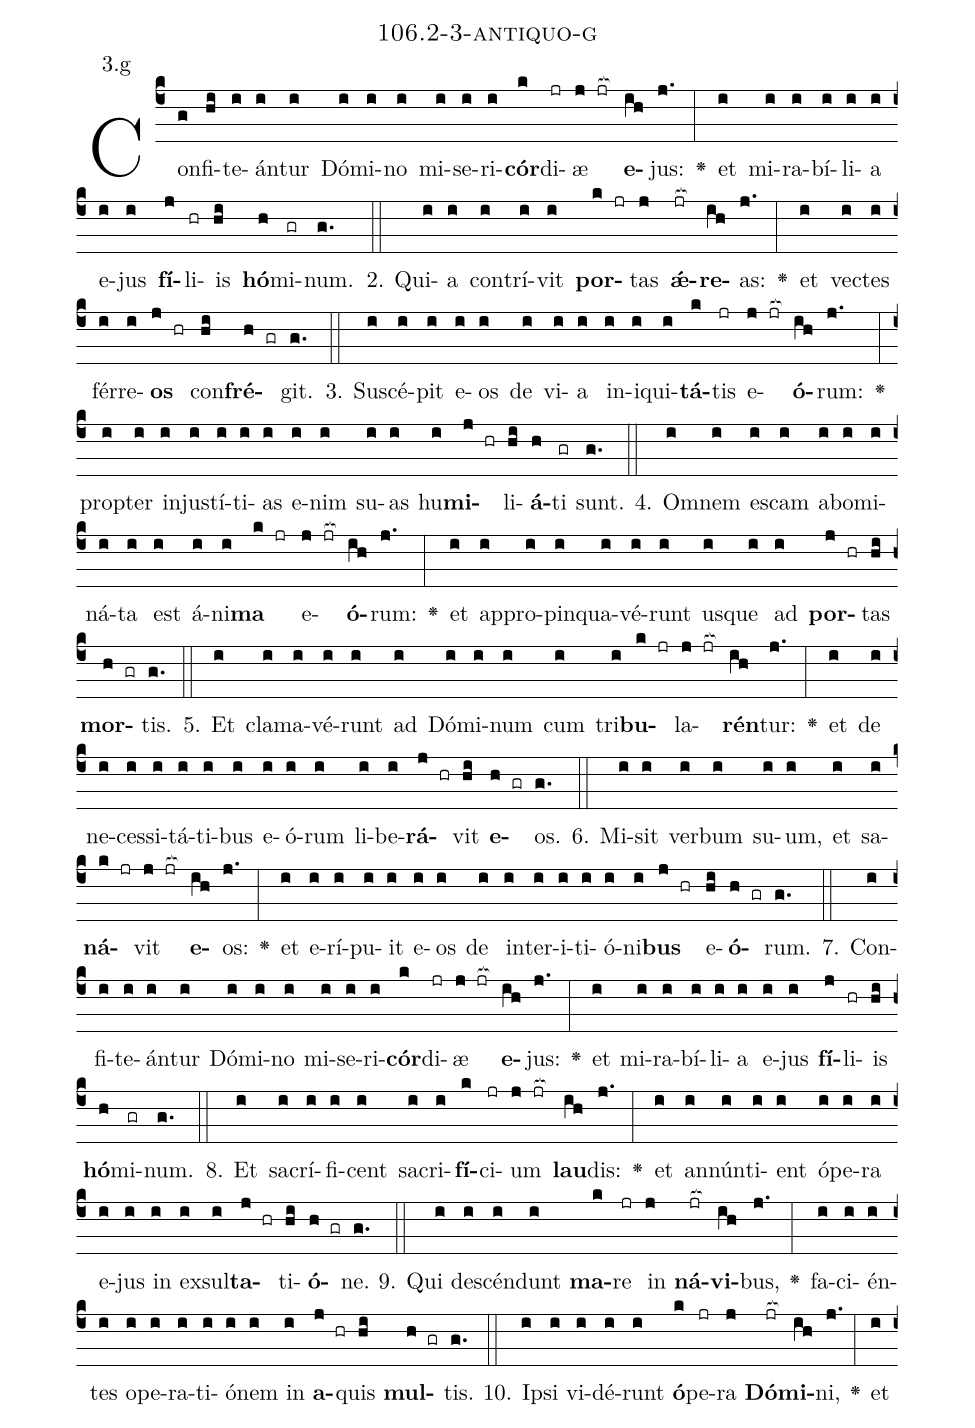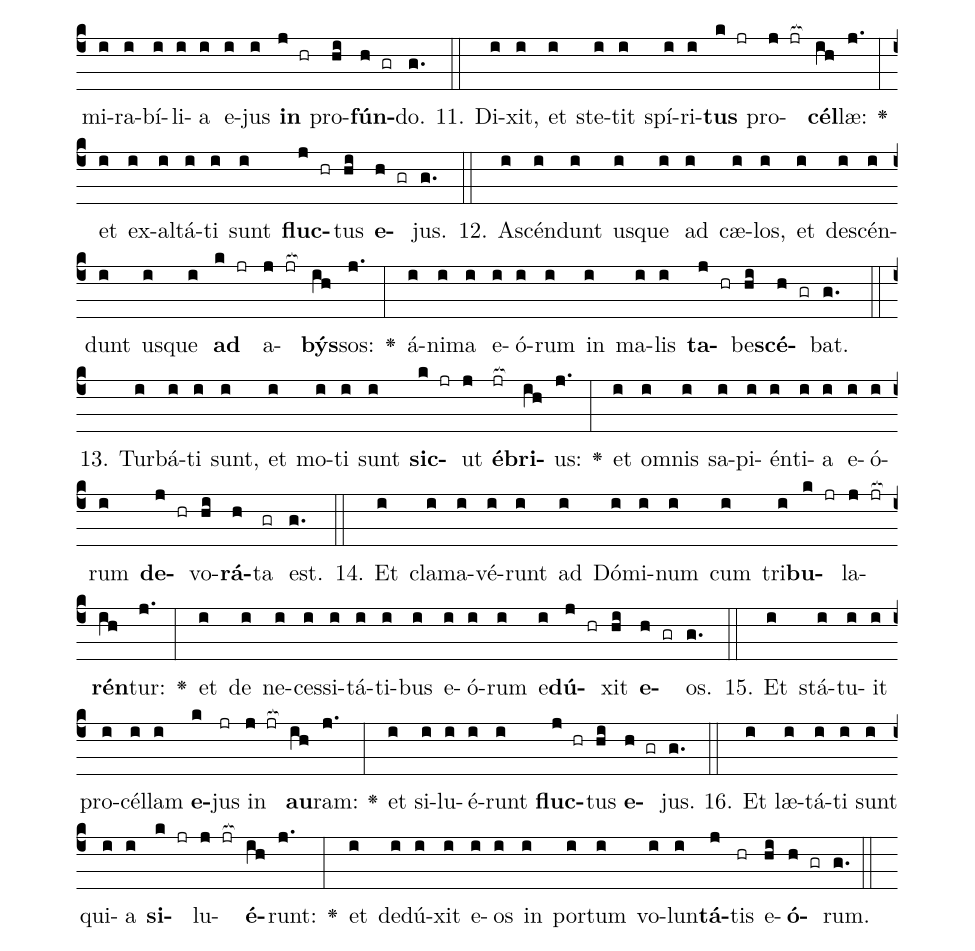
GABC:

name: 106.2-3-antiquo-g;
annotation: 3.g;
%%
(c4)Con(g)fi(hi)te(i)án(i)tur(i) Dó(i)mi(i)no(i) mi(i)se(i)ri(i)<b>cór</b>(k)di(jr)æ(j jr[ocb:1{]) <b>e</b>(ih[ocb:0}])jus:(j.) <v>\greheightstar</v>(:) et(i) mi(i)ra(i)bí(i)li(i)a(i) e(i)jus(i) <b>fí</b>(j)li(hr)is(hi) <b>hó</b>(h)mi(gr)num.(g.) (::)
2. Qui(i)a(i) con(i)trí(i)vit(i) <b>por</b>(k jr)tas(j) <b>ǽ</b>(jr[ocb:1{])<b>re</b>(ih[ocb:0}])as:(j.) <v>\greheightstar</v>(:) et(i) vec(i)tes(i) fér(i)re(i)<b>os</b>(j hr) con(hi)<b>fré</b>(h gr)git.(g.) (::)
3. Su(i)scé(i)pit(i) e(i)os(i) de(i) vi(i)a(i) in(i)i(i)qui(i)<b>tá</b>(k)tis(jr) e(j jr[ocb:1{])<b>ó</b>(ih[ocb:0}])rum:(j.) <v>\greheightstar</v>(:) prop(i)ter(i) in(i)jus(i)tí(i)ti(i)as(i) e(i)nim(i) su(i)as(i) hu(i)<b>mi</b>(j hr)li(hi)<b>á</b>(h)ti(gr) sunt.(g.) (::)
4. Om(i)nem(i) es(i)cam(i) ab(i)o(i)mi(i)ná(i)ta(i) est(i) á(i)ni(i)<b>ma</b>(k jr) e(j jr[ocb:1{])<b>ó</b>(ih[ocb:0}])rum:(j.) <v>\greheightstar</v>(:) et(i) ap(i)pro(i)pin(i)qua(i)vé(i)runt(i) us(i)que(i) ad(i) <b>por</b>(j hr)tas(hi) <b>mor</b>(h gr)tis.(g.) (::)
5. Et(i) cla(i)ma(i)vé(i)runt(i) ad(i) Dó(i)mi(i)num(i) cum(i) tri(i)<b>bu</b>(k jr)la(j jr[ocb:1{])<b>rén</b>(ih[ocb:0}])tur:(j.) <v>\greheightstar</v>(:) et(i) de(i) ne(i)ces(i)si(i)tá(i)ti(i)bus(i) e(i)ó(i)rum(i) li(i)be(i)<b>rá</b>(j hr)vit(hi) <b>e</b>(h gr)os.(g.) (::)
6. Mi(i)sit(i) ver(i)bum(i) su(i)um,(i) et(i) sa(i)<b>ná</b>(k jr)vit(j jr[ocb:1{]) <b>e</b>(ih[ocb:0}])os:(j.) <v>\greheightstar</v>(:) et(i) e(i)rí(i)pu(i)it(i) e(i)os(i) de(i) in(i)ter(i)i(i)ti(i)ó(i)ni(i)<b>bus</b>(j hr) e(hi)<b>ó</b>(h gr)rum.(g.) (::)
7. Con(i)fi(i)te(i)án(i)tur(i) Dó(i)mi(i)no(i) mi(i)se(i)ri(i)<b>cór</b>(k)di(jr)æ(j jr[ocb:1{]) <b>e</b>(ih[ocb:0}])jus:(j.) <v>\greheightstar</v>(:) et(i) mi(i)ra(i)bí(i)li(i)a(i) e(i)jus(i) <b>fí</b>(j)li(hr)is(hi) <b>hó</b>(h)mi(gr)num.(g.) (::)
8. Et(i) sa(i)crí(i)fi(i)cent(i) sa(i)cri(i)<b>fí</b>(k)ci(jr)um(j jr[ocb:1{]) <b>lau</b>(ih[ocb:0}])dis:(j.) <v>\greheightstar</v>(:) et(i) an(i)nún(i)ti(i)ent(i) ó(i)pe(i)ra(i) e(i)jus(i) in(i) ex(i)sul(i)<b>ta</b>(j hr)ti(hi)<b>ó</b>(h gr)ne.(g.) (::)
9. Qui(i) de(i)scén(i)dunt(i) <b>ma</b>(k)re(jr) in(j) <b>ná</b>(jr[ocb:1{])<b>vi</b>(ih[ocb:0}])bus,(j.) <v>\greheightstar</v>(:) fa(i)ci(i)én(i)tes(i) o(i)pe(i)ra(i)ti(i)ó(i)nem(i) in(i) <b>a</b>(j hr)quis(hi) <b>mul</b>(h gr)tis.(g.) (::)
10. Ip(i)si(i) vi(i)dé(i)runt(i) <b>ó</b>(k)pe(jr)ra(j) <b>Dó</b>(jr[ocb:1{])<b>mi</b>(ih[ocb:0}])ni,(j.) <v>\greheightstar</v>(:) et(i) mi(i)ra(i)bí(i)li(i)a(i) e(i)jus(i) <b>in</b>(j hr) pro(hi)<b>fún</b>(h gr)do.(g.) (::)
11. Di(i)xit,(i) et(i) ste(i)tit(i) spí(i)ri(i)<b>tus</b>(k jr) pro(j jr[ocb:1{])<b>cél</b>(ih[ocb:0}])læ:(j.) <v>\greheightstar</v>(:) et(i) ex(i)al(i)tá(i)ti(i) sunt(i) <b>fluc</b>(j hr)tus(hi) <b>e</b>(h gr)jus.(g.) (::)
12. A(i)scén(i)dunt(i) us(i)que(i) ad(i) cæ(i)los,(i) et(i) de(i)scén(i)dunt(i) us(i)que(i) <b>ad</b>(k jr) a(j jr[ocb:1{])<b>býs</b>(ih[ocb:0}])sos:(j.) <v>\greheightstar</v>(:) á(i)ni(i)ma(i) e(i)ó(i)rum(i) in(i) ma(i)lis(i) <b>ta</b>(j hr)be(hi)<b>scé</b>(h gr)bat.(g.) (::)
13. Tur(i)bá(i)ti(i) sunt,(i) et(i) mo(i)ti(i) sunt(i) <b>sic</b>(k jr)ut(j) <b>é</b>(jr[ocb:1{])<b>bri</b>(ih[ocb:0}])us:(j.) <v>\greheightstar</v>(:) et(i) om(i)nis(i) sa(i)pi(i)én(i)ti(i)a(i) e(i)ó(i)rum(i) <b>de</b>(j hr)vo(hi)<b>rá</b>(h)ta(gr) est.(g.) (::)
14. Et(i) cla(i)ma(i)vé(i)runt(i) ad(i) Dó(i)mi(i)num(i) cum(i) tri(i)<b>bu</b>(k jr)la(j jr[ocb:1{])<b>rén</b>(ih[ocb:0}])tur:(j.) <v>\greheightstar</v>(:) et(i) de(i) ne(i)ces(i)si(i)tá(i)ti(i)bus(i) e(i)ó(i)rum(i) e(i)<b>dú</b>(j hr)xit(hi) <b>e</b>(h gr)os.(g.) (::)
15. Et(i) stá(i)tu(i)it(i) pro(i)cél(i)lam(i) <b>e</b>(k)jus(jr) in(j jr[ocb:1{]) <b>au</b>(ih[ocb:0}])ram:(j.) <v>\greheightstar</v>(:) et(i) si(i)lu(i)é(i)runt(i) <b>fluc</b>(j hr)tus(hi) <b>e</b>(h gr)jus.(g.) (::)
16. Et(i) læ(i)tá(i)ti(i) sunt(i) qui(i)a(i) <b>si</b>(k jr)lu(j jr[ocb:1{])<b>é</b>(ih[ocb:0}])runt:(j.) <v>\greheightstar</v>(:) et(i) de(i)dú(i)xit(i) e(i)os(i) in(i) por(i)tum(i) vo(i)lun(i)<b>tá</b>(j)tis(hr) e(hi)<b>ó</b>(h gr)rum.(g.) (::)
